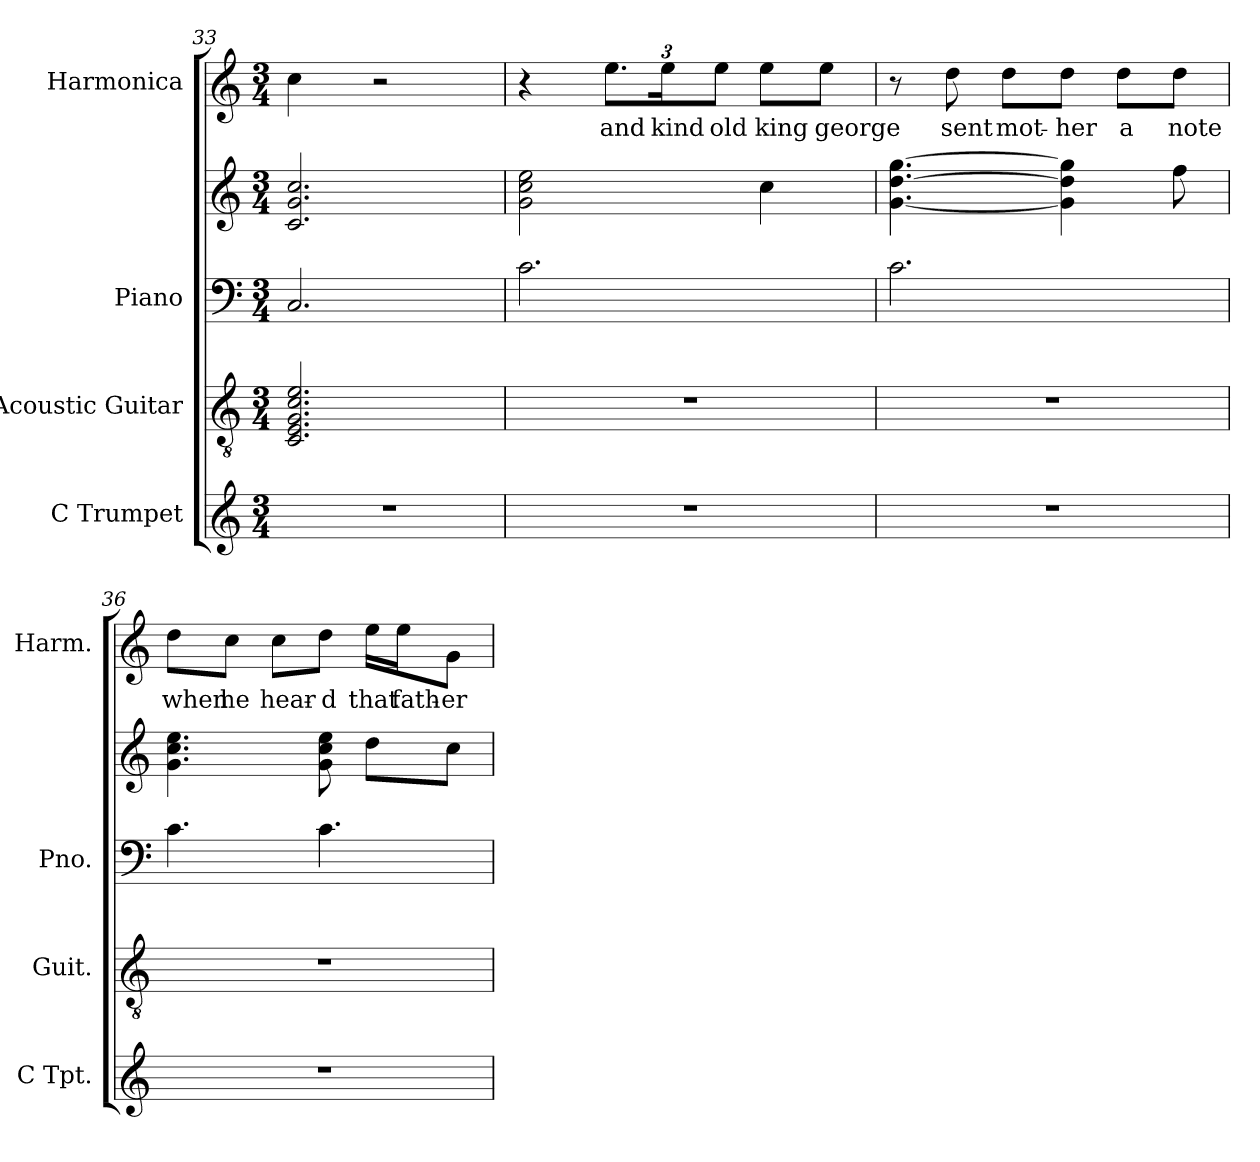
**kern	**kern	**kern	**kern	**kern	**text
*part4	*part3	*part2	*part2	*part1	*part1
*staff5	*staff4	*staff3	*staff2	*staff1	*staff1
*I"C Trumpet	*I"Acoustic Guitar	*I"Piano	*	*I"Harmonica	*
*I'C Tpt.	*I'Guit.	*I'Pno.	*	*I'Harm.	*
*clefG2	*clefGv2	*clefF4	*clefG2	*clefG2	*
*k[]	*k[]	*k[]	*k[]	*k[]	*
*M3/4	*M3/4	*M3/4	*M3/4	*M3/4	*
=33	=33	=33	=33	=33	=33
2.r	2.C/ 2.E/ 2.G/ 2.c/ 2.e/	2.C/	2.c/ 2.g/ 2.cc/	4cc\	.
.	.	.	.	2r	.
=34	=34	=34	=34	=34	=34
2.r	2.r	2.c\	2g\ 2cc\ 2ee\	4r	.
*	*	*	*	*Xbrackettup	*
.	.	.	.	12.ee\L	and
.	.	.	.	24ee\K	kind
.	.	.	.	12ee\J	old
.	.	.	4cc\	8ee\L	king
.	.	.	.	8ee\J	george
=35	=35	=35	=35	=35	=35
2.r	2.r	2.c\	[4.g\ [4.dd\ [4.gg\	8r	.
.	.	.	.	8dd\	sent
.	.	.	.	8dd\L	mot-
.	.	.	4g\] 4dd\] 4gg\]	8dd\J	-her
.	.	.	.	8dd\L	a
.	.	.	8ff\	8dd\J	note
=36	=36	=36	=36	=36	=36
2.r	2.r	4.c\	4.g\ 4.cc\ 4.ee\	8dd\L	when
.	.	.	.	8cc\J	he
.	.	.	.	8cc\L	hear-
.	.	4.c\	8g\ 8cc\ 8ee\	8dd\J	-d
.	.	.	8dd\L	16ee\LL	that
.	.	.	.	16ee\J	fath-
.	.	.	8cc\J	8g\J	-er
=	=	=	=	=	=
*-	*-	*-	*-	*-	*-
